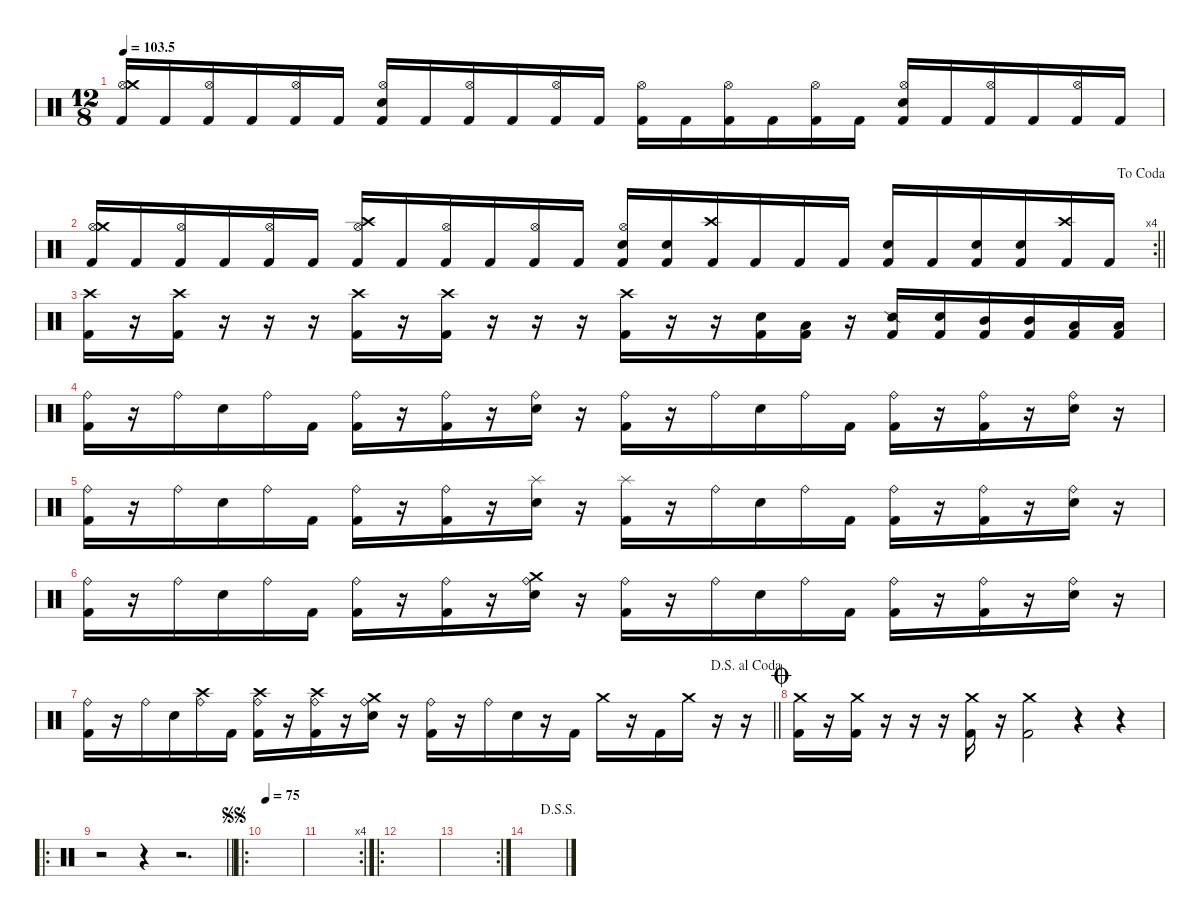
\defaultSystemsLayout 4
\hideDynamics
\bracketExtendMode nobrackets
\singleTrackTrackNamePolicy hidden
\multiTrackTrackNamePolicy hidden
\firstSystemTrackNameMode fullname
\firstSystemTrackNameOrientation horizontal
\otherSystemsTrackNameOrientation horizontal
\track ("Drums" "drm.") {instrument percussion}
\staff {score}
\articulation defaults
\ts (12 8)
\tempo
103.5
\accidentals auto
\clef neutral
\ottava regular
\simile none
\ks c
("Hi-Hat (open)" "Crash medium (hit)" "Kick (hit) 2").16{dy f beam Up} "Kick (hit) 2".16{beam Up} ("Hi-Hat (open)" "Kick (hit) 2").16{beam Up} "Kick (hit) 2".16{beam Up} ("Hi-Hat (open)" "Kick (hit) 2").16{beam Up} "Kick (hit) 2".16{dy ff beam Up} ("Hi-Hat (open)" "Snare (hit) 2" "Kick (hit) 2").16{dy f beam Up} "Kick (hit) 2".16{beam Up} ("Hi-Hat (open)" "Kick (hit) 2").16{beam Up} "Kick (hit) 2".16{beam Up} ("Hi-Hat (open)" "Kick (hit) 2").16{beam Up} "Kick (hit) 2".16{beam Up} ("Hi-Hat (open)" "Kick (hit) 2").16{beam Down} "Kick (hit) 2".16{beam Down} ("Hi-Hat (open)" "Kick (hit) 2").16{beam Down} "Kick (hit) 2".16{beam Down} ("Hi-Hat (open)" "Kick (hit) 2").16{beam Down} "Kick (hit) 2".16{dy ff beam Down} ("Hi-Hat (open)" "Snare (hit) 2" "Kick (hit) 2").16{dy f beam Up} "Kick (hit) 2".16{beam Up} ("Hi-Hat (open)" "Kick (hit) 2").16{beam Up} "Kick (hit) 2".16{beam Up} ("Hi-Hat (open)" "Kick (hit) 2").16{beam Up} "Kick (hit) 2".16{beam Up} |
\rc 4
\jump dacoda
\barLineRight lightlight
("Hi-Hat (open)" "Crash medium (hit)" "Kick (hit) 2").16{beam Up} "Kick (hit) 2".16{beam Up} ("Hi-Hat (open)" "Kick (hit) 2").16{beam Up} "Kick (hit) 2".16{beam Up} ("Hi-Hat (open)" "Kick (hit) 2").16{beam Up} "Kick (hit) 2".16{dy ff beam Up} ("Hi-Hat (open)" "Crash high (hit)" "Kick (hit) 2").16{dy f beam Up} "Kick (hit) 2".16{beam Up} ("Hi-Hat (open)" "Kick (hit) 2").16{beam Up} "Kick (hit) 2".16{beam Up} ("Hi-Hat (open)" "Kick (hit) 2").16{beam Up} "Kick (hit) 2".16{beam Up} ("Hi-Hat (open)" "Kick (hit) 2" "Snare (hit) 2").16{beam Up} ("Snare (hit) 2" "Kick (hit) 2").16{dy ff beam Up} ("Crash high (hit)" "Kick (hit) 2").16{beam Up} "Kick (hit) 2".16{dy f beam Up} "Kick (hit) 2".16{dy ff beam Up} "Kick (hit) 2".16{beam Up} ("Snare (hit) 2" "Kick (hit) 2").16{beam Up} "Kick (hit) 2".16{dy f beam Up} ("Kick (hit) 2" "Snare (hit) 2").16{beam Up} ("Snare (hit) 2" "Kick (hit) 2").16{dy ff beam Up} ("Crash high (hit)" "Kick (hit) 2").16{beam Up} "Kick (hit) 2".16{dy f beam Up} |
("Crash high (hit)" "Kick (hit) 2").16{dy ff beam Down} r.16{beam Down} ("Crash high (hit)" "Kick (hit) 2").16{beam Down} r.16{beam Down} r.16{beam Down} r.16{beam Down} ("Crash high (hit)" "Kick (hit) 2").16{beam Down} r.16{beam Down} ("Crash high (hit)" "Kick (hit) 2").16{beam Down} r.16{beam Down} r.16{beam Down} r.16{beam Down} ("Crash high (hit)" "Kick (hit) 2").16{beam Down} r.16{beam Down} r.16{beam Down} ("Snare (hit) 2" "Kick (hit) 2").16{beam Down} ("Low Tom (hit)" "Kick (hit) 2").16{beam Down} r.16{beam Down} ("Snare (side stick) 2" "Kick (hit) 2").16{beam Up} ("Snare (hit) 2" "Kick (hit) 2").16{beam Up} ("Mid Tom (hit)" "Kick (hit) 2").16{beam Up} ("Mid Tom (hit)" "Kick (hit) 2").16{beam Up} ("Low Tom (hit)" "Kick (hit) 2").16{beam Up} ("Low Tom (hit)" "Kick (hit) 2").16{beam Up} |
("Ride (bell)" "Kick (hit) 2").16{dy f beam Down} r.16{beam Down} "Ride (bell)".16{beam Down} "Snare (hit) 2".16{dy fff beam Down} "Ride (bell)".16{dy f beam Down} "Kick (hit) 2".16{dy ff beam Down} ("Ride (bell)" "Kick (hit) 2").16{dy f beam Down} r.16{beam Down} ("Ride (bell)" "Kick (hit) 2").16{beam Down} r.16{beam Down} ("Ride (bell)" "Snare (hit) 2").16{beam Down} r.16{beam Down} ("Ride (bell)" "Kick (hit) 2").16{beam Down} r.16{beam Down} "Ride (bell)".16{beam Down} "Snare (hit) 2".16{dy ff beam Down} "Ride (bell)".16{dy f beam Down} "Kick (hit) 2".16{beam Down} ("Ride (bell)" "Kick (hit) 2").16{beam Down} r.16{beam Down} ("Ride (bell)" "Kick (hit) 2").16{beam Down} r.16{beam Down} ("Ride (bell)" "Snare (hit) 2").16{beam Down} r.16{beam Down} |
("Ride (bell)" "Kick (hit) 2").16{beam Down} r.16{beam Down} "Ride (bell)".16{beam Down} "Snare (hit) 2".16{dy ff beam Down} "Ride (bell)".16{dy f beam Down} "Kick (hit) 2".16{dy ff beam Down} ("Ride (bell)" "Kick (hit) 2").16{dy f beam Down} r.16{beam Down} ("Ride (bell)" "Kick (hit) 2").16{beam Down} r.16{beam Down} ("Splash (hit)" "Snare (hit) 2").16{dy ff beam Down} r.16{beam Down} ("Splash (hit)" "Kick (hit) 2").16{beam Down} r.16{beam Down} "Ride (bell)".16{dy f beam Down} "Snare (hit) 2".16{dy ff beam Down} "Ride (bell)".16{dy f beam Down} "Kick (hit) 2".16{dy ff beam Down} ("Ride (bell)" "Kick (hit) 2").16{dy f beam Down} r.16{beam Down} ("Ride (bell)" "Kick (hit) 2").16{beam Down} r.16{beam Down} ("Ride (bell)" "Snare (hit) 2").16{beam Down} r.16{beam Down} |
("Ride (bell)" "Kick (hit) 2").16{beam Down} r.16{beam Down} "Ride (bell)".16{beam Down} "Snare (hit) 2".16{dy ff beam Down} "Ride (bell)".16{dy f beam Down} "Kick (hit) 2".16{dy ff beam Down} ("Ride (bell)" "Kick (hit) 2").16{dy f beam Down} r.16{beam Down} ("Ride (bell)" "Kick (hit) 2").16{beam Down} r.16{beam Down} ("Ride (bell)" "Crash medium (hit)" "Snare (hit) 2").16{beam Down} r.16{beam Down} ("Ride (bell)" "Kick (hit) 2").16{beam Down} r.16{beam Down} "Ride (bell)".16{beam Down} "Snare (hit) 2".16{dy ff beam Down} "Ride (bell)".16{dy f beam Down} "Kick (hit) 2".16{dy ff beam Down} ("Ride (bell)" "Kick (hit) 2").16{dy f beam Down} r.16{beam Down} ("Ride (bell)" "Kick (hit) 2").16{beam Down} r.16{beam Down} ("Ride (bell)" "Snare (hit) 2").16{beam Down} r.16{beam Down} |
\jump dalsegnoalcoda
\barLineRight lightlight
("Ride (bell)" "Kick (hit) 2").16{beam Down} r.16{beam Down} "Ride (bell)".16{beam Down} "Snare (hit) 2".16{dy ff beam Down} ("Ride (bell)" "Crash high (hit)").16{dy f beam Down} "Kick (hit) 2".16{dy ff beam Down} ("Ride (bell)" "Crash high (hit)" "Kick (hit) 2").16{dy f beam Down} r.16{beam Down} ("Ride (bell)" "Crash high (hit)" "Kick (hit) 2").16{beam Down} r.16{beam Down} ("Ride (bell)" "Crash medium (hit)" "Snare (hit) 2").16{beam Down} r.16{beam Down} ("Ride (bell)" "Kick (hit) 2").16{beam Down} r.16{beam Down} "Ride (bell)".16{beam Down} "Snare (hit) 2".16{beam Down} r.16{beam Down} "Kick (hit) 2".16{dy ff beam Down} "Crash medium (hit)".16{beam Down} r.16{beam Down} "Kick (hit) 2".16{beam Down} "Crash medium (hit)".16{beam Down} r.16{beam Down} r.16{beam Down} |
\jump coda
("Crash medium (hit)" "Kick (hit) 2").16{beam Down} r.16{beam Down} ("Crash medium (hit)" "Kick (hit) 2").16{beam Down} r.16{beam Down} r.16{beam Down} r.16{beam Down} ("Crash medium (hit)" "Kick (hit) 2").16{beam Down} r.16{beam Down} ("Crash medium (hit)" "Kick (hit) 2").2{beam Down} r.4{beam Down} r.4{beam Down} |
\ro
\barLineRight lightlight
r.2{beam Down} r.4{beam Down} r.2{d beam Down} |
\ro
\jump segnosegno
\tempo 75
|
\rc 4
|
\ro
|
\rc 2
|
\jump dalsegnosegno
